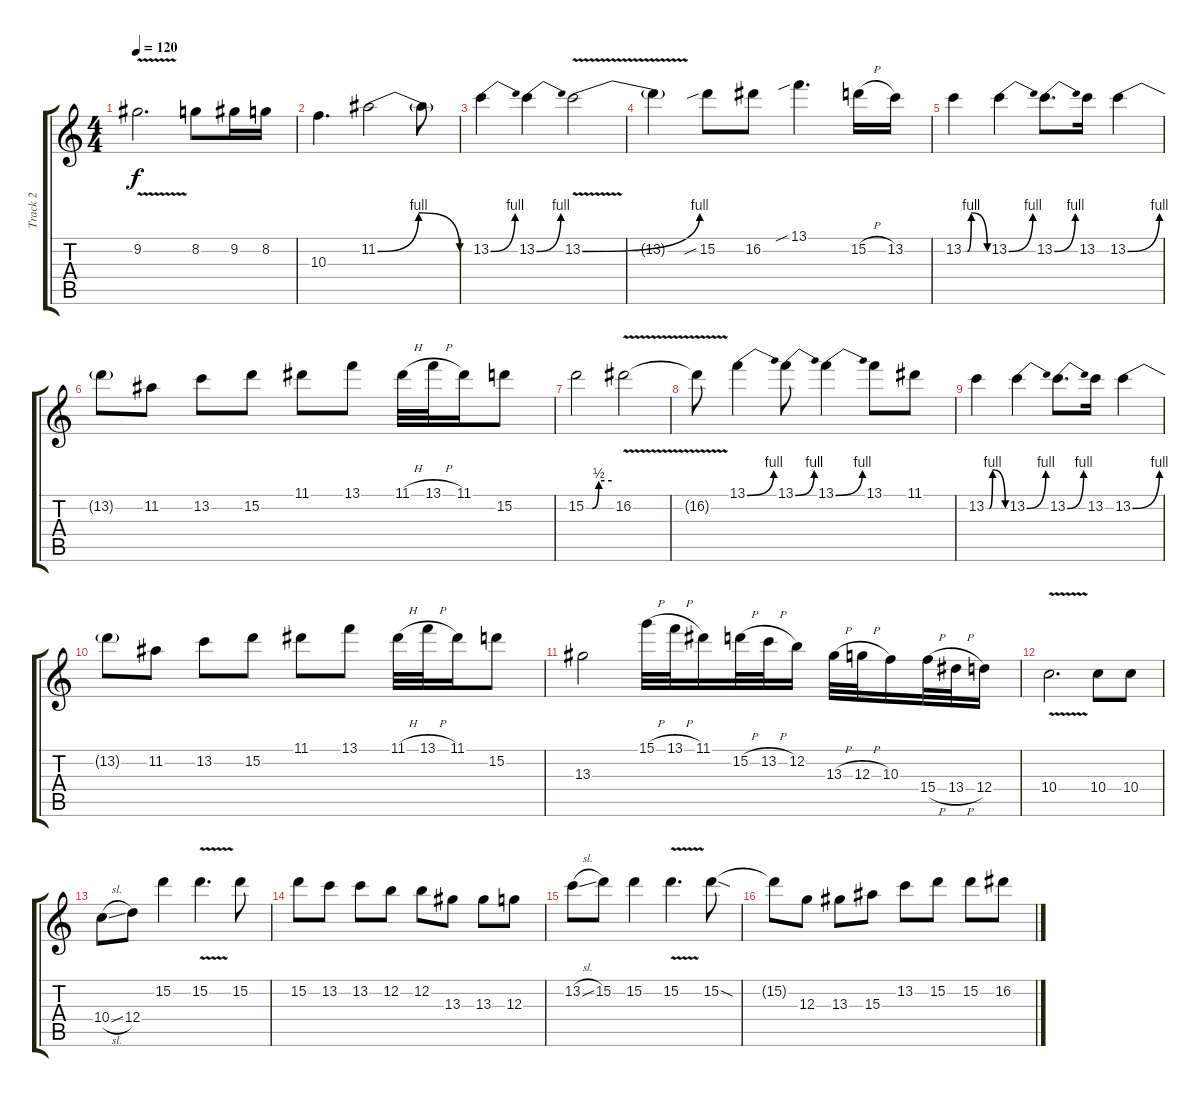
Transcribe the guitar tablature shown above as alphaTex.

\track ("Track 2" "Track 2") {instrument distortionguitar}
\staff {score tabs}
\tuning (E4 B3 G3 D3 A2 E2) {hide}
\ts (4 4)
\tempo 120
\clef g2
\ks c
9.2{v}.2{d dy f} 8.2.8 9.2.16 8.2.16 |
10.3.4{d} 11.2{be (bendrelease 0 0 10 4 20 4 60 0)}.2 11.2{t}.8 |
13.2{be (bend 0 0 60 4)}.4 13.2{be (bend 0 0 60 4)}.4 13.2{be (bend 0 0 60 4) v}.2 |
13.2{t}.4 15.2{sib}.8 16.2.8 13.1{sib}.4{d} 15.2{h}.16 13.2.16 |
13.2{be (custom 0 0 6 0 10 0 20 4 60 0)}.4 13.2{be (bend 0 0 60 4)}.4 13.2{be (bend 0 0 60 4)}.8{d} 13.2.16 13.2{be (bend 0 0 60 4)}.4 |
13.2{t}.8 11.2.8 13.2.8 15.2.8 11.1.8 13.1.8 11.1{h}.32 13.1{h}.32 11.1.16 15.2.8 |
15.2{be (custom 0 0 15 0 30 2 60 2)}.2 16.2{v}.2 |
16.2{t}.8 13.1{be (bend 0 0 60 4)}.4 13.1{be (bend 0 0 60 4)}.8 13.1{be (bend 0 0 60 4)}.4 13.1.8 11.1.8 |
13.2{be (custom 0 0 6 0 10 0 20 4 60 0)}.4 13.2{be (bend 0 0 60 4)}.4 13.2{be (bend 0 0 60 4)}.8{d} 13.2.16 13.2{be (bend 0 0 60 4)}.4 |
13.2{t}.8 11.2.8 13.2.8 15.2.8 11.1.8 13.1.8 11.1{h}.32 13.1{h}.32 11.1.16 15.2.8 |
13.3.2 15.1{h}.32 13.1{h}.32 11.1.16 15.2{h}.32 13.2{h}.32 12.2.16 13.3{h}.32 12.3{h}.32 10.3.16 15.4{h}.32 13.4{h}.32 12.4.16 |
10.4{v}.2{d} 10.4.8 10.4.8 |
10.4{sl}.8 12.4.8 15.2.4 15.2{v}.4{d} 15.2.8 |
15.2.8 13.2.8 13.2.8 12.2.8 12.2.8 13.3.8 13.3.8 12.3.8 |
13.2{sl}.8 15.2.8 15.2.4 15.2{v}.4{d} 15.2{sod}.8 |
15.2{t}.8 12.3.8 13.3.8 15.3.8 13.2.8 15.2.8 15.2.8 16.2.8
